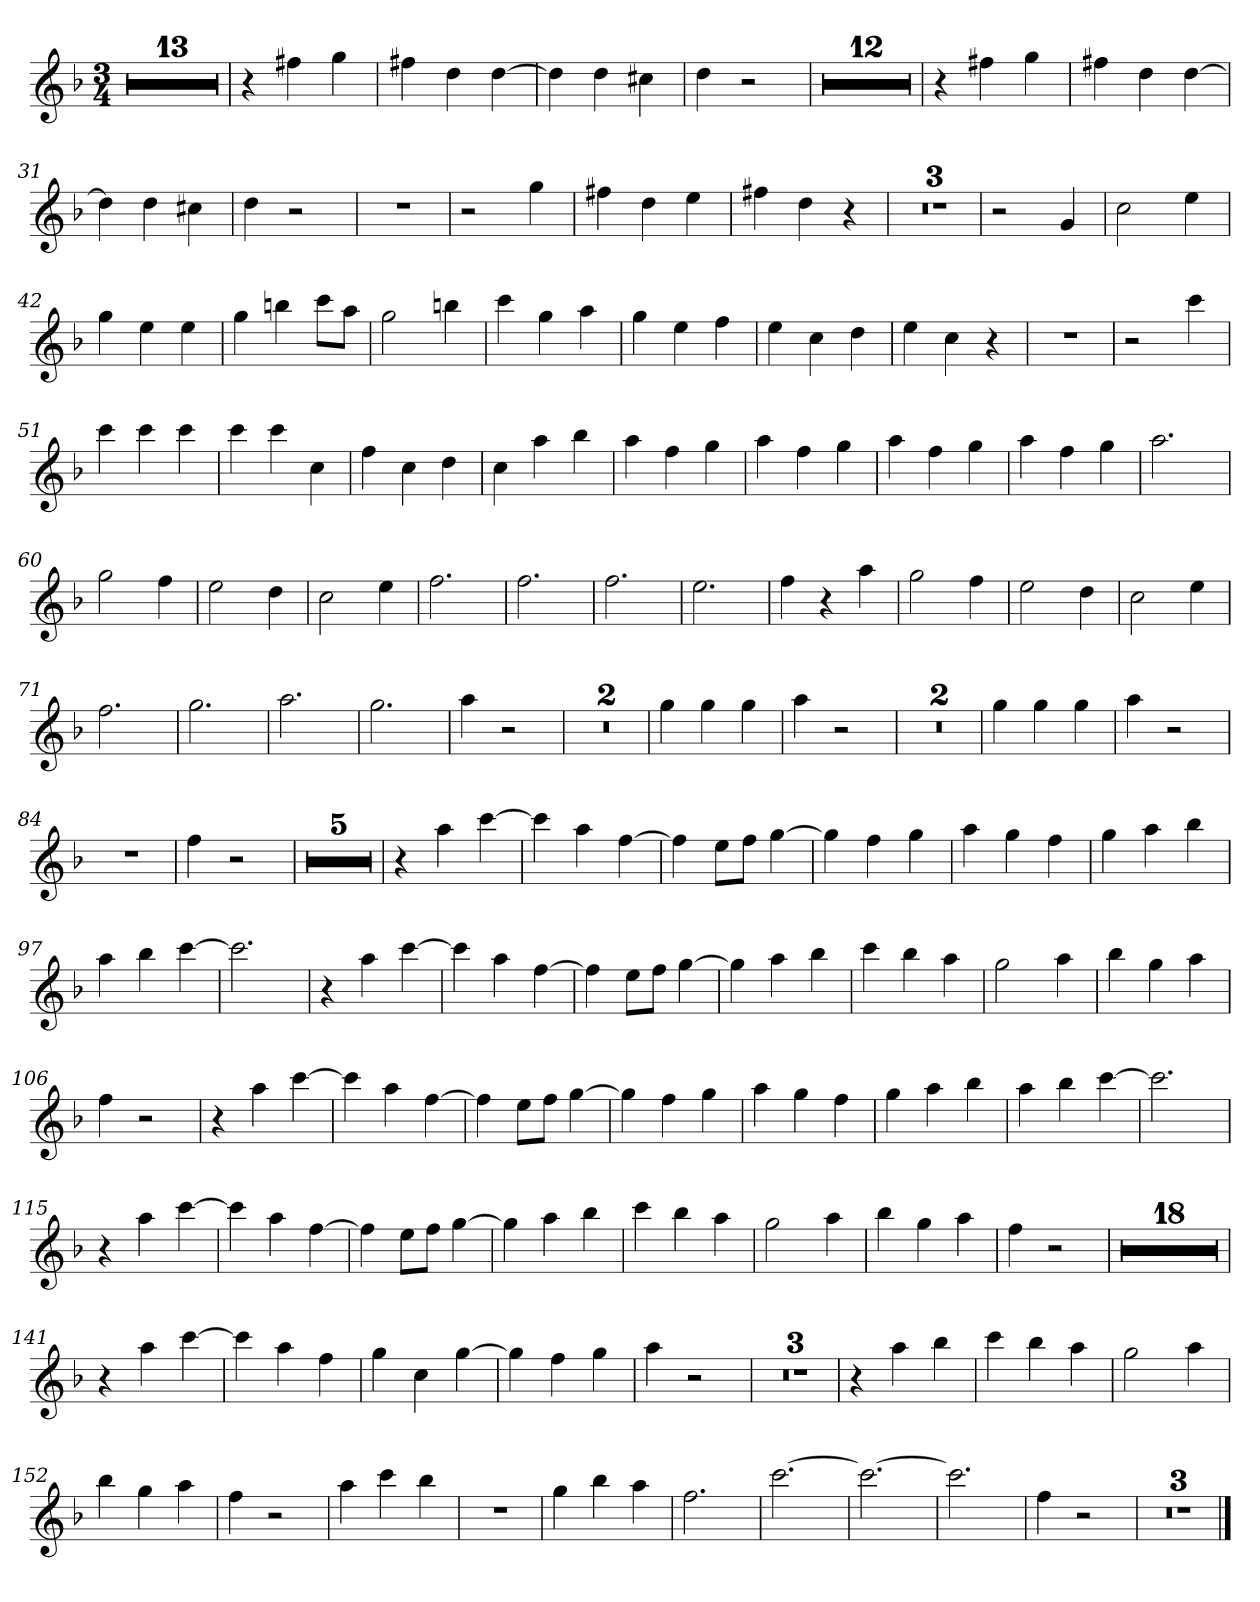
**kern
*part1
*staff1
*k[b-]
*M3/4
=
2.r
=1
2.r
=2
2.r
=3
2.r
=4
2.r
=5
2.r
=6
2.r
=7
2.r
=8
2.r
=9
2.r
=10
2.r
=11
2.r
=12
2.r
=13
4r
4ff#X
4gg
=14
4ff#X
4dd
[4dd
=15
4dd]
4dd
4cc#X
=16
4dd
2r
=17
2.r
=18
2.r
=19
2.r
=20
2.r
=21
2.r
=22
2.r
=23
2.r
=24
2.r
=25
2.r
=26
2.r
=27
2.r
=28
2.r
=29
4r
4ff#X
4gg
=30
4ff#X
4dd
[4dd
=31
4dd]
4dd
4cc#X
=32
4dd
2r
=33
2.r
=34
2r
4gg
=35
4ff#X
4dd
4ee
=36
4ff#X
4dd
4r
=37
2.r
=38
2.r
=39
2.r
=40
2r
4g
=41
2cc
4ee
=42
4gg
4ee
4ee
=43
4gg
4bbn
8cccL
8aaJ
=44
2gg
4bbn
=45
4ccc
4gg
4aa
=46
4gg
4ee
4ff
=47
4ee
4cc
4dd
=48
4ee
4cc
4r
=49
2.r
=50
2r
4ccc
=51
4ccc
4ccc
4ccc
=52
4ccc
4ccc
4cc
=53
4ff
4cc
4dd
=54
4cc
4aa
4bb-
=55
4aa
4ff
4gg
=56
4aa
4ff
4gg
=57
4aa
4ff
4gg
=58
4aa
4ff
4gg
=59
2.aa
=60
2gg
4ff
=61
2ee
4dd
=62
2cc
4ee
=63
2.ff
=64
2.ff
=65
2.ff
=66
2.ee
=67
4ff
4r
4aa
=68
2gg
4ff
=69
2ee
4dd
=70
2cc
4ee
=71
2.ff
=72
2.gg
=73
2.aa
=74
2.gg
=75
4aa
2r
=76
2.r
=77
2.r
=78
4gg
4gg
4gg
=79
4aa
2r
=80
2.r
=81
2.r
=82
4gg
4gg
4gg
=83
4aa
2r
=84
2.r
=85
4ff
2r
=86
2.r
=87
2.r
=88
2.r
=89
2.r
=90
2.r
=91
4r
4aa
[4ccc
=92
4ccc]
4aa
[4ff
=93
4ff]
8eeL
8ffJ
[4gg
=94
4gg]
4ff
4gg
=95
4aa
4gg
4ff
=96
4gg
4aa
4bb-
=97
4aa
4bb-
[4ccc
=98
2.ccc]
=99
4r
4aa
[4ccc
=100
4ccc]
4aa
[4ff
=101
4ff]
8eeL
8ffJ
[4gg
=102
4gg]
4aa
4bb-
=103
4ccc
4bb-
4aa
=104
2gg
4aa
=105
4bb-
4gg
4aa
=106
4ff
2r
=107
4r
4aa
[4ccc
=108
4ccc]
4aa
[4ff
=109
4ff]
8eeL
8ffJ
[4gg
=110
4gg]
4ff
4gg
=111
4aa
4gg
4ff
=112
4gg
4aa
4bb-
=113
4aa
4bb-
[4ccc
=114
2.ccc]
=115
4r
4aa
[4ccc
=116
4ccc]
4aa
[4ff
=117
4ff]
8eeL
8ffJ
[4gg
=118
4gg]
4aa
4bb-
=119
4ccc
4bb-
4aa
=120
2gg
4aa
=121
4bb-
4gg
4aa
=122
4ff
2r
=123
2.r
=124
2.r
=125
2.r
=126
2.r
=127
2.r
=128
2.r
=129
2.r
=130
2.r
=131
2.r
=132
2.r
=133
2.r
=134
2.r
=135
2.r
=136
2.r
=137
2.r
=138
2.r
=139
2.r
=140
2.r
=141
4r
4aa
[4ccc
=142
4ccc]
4aa
4ff
=143
4gg
4cc
[4gg
=144
4gg]
4ff
4gg
=145
4aa
2r
=146
2.r
=147
2.r
=148
2.r
=149
4r
4aa
4bb-
=150
4ccc
4bb-
4aa
=151
2gg
4aa
=152
4bb-
4gg
4aa
=153
4ff
2r
=154
4aa
4ccc
4bb-
=155
2.r
=156
4gg
4bb-
4aa
=157
2.ff
=158
[2.ccc
=159
2.ccc_
=160
2.ccc]
=161
4ff
2r
=162
2.r
=163
2.r
=164
2.r
==
*-
